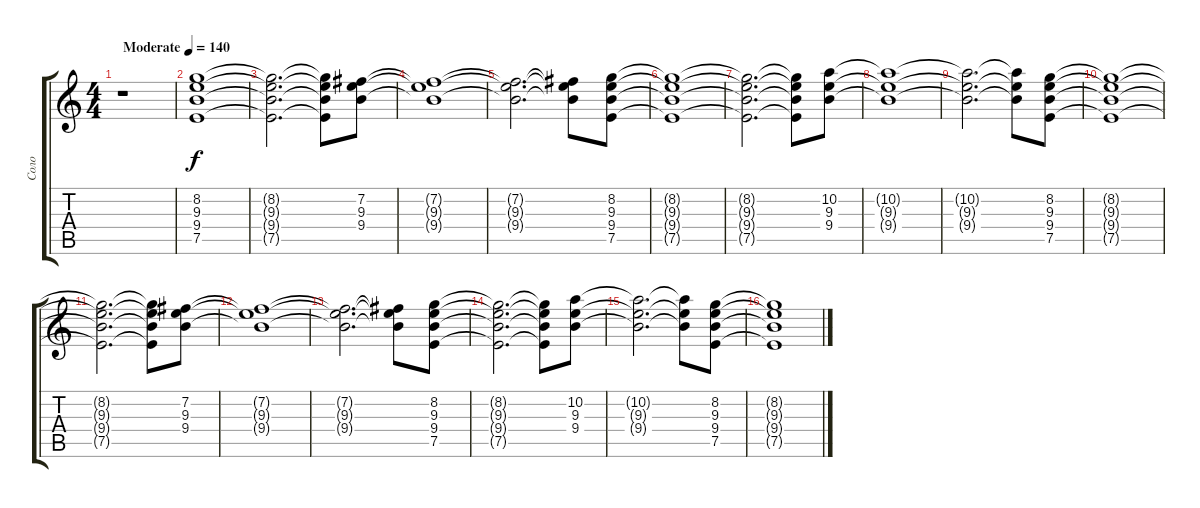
\track ("Соло" "Соло") {instrument distortionguitar}
\staff {score tabs}
\tuning (E4 B3 G3 D3 A2 E2) {hide}
\ts (4 4)
\tempo (140 "Moderate")
\clef g2
\ks c
r.1{dy f instrument distortionguitar} |
(8.2 9.3 9.4 7.5).1 |
(8.2{t} 9.3{t} 9.4{t} 7.5{t}).2{d} (8.2{t} 9.3{t} 9.4{t} 7.5{t}).8 (7.2 9.3 9.4).8 |
(7.2{t} 9.3{t} 9.4{t}).1 |
(7.2{t} 9.3{t} 9.4{t}).2{d} (7.2{t} 9.3{t} 9.4{t}).8 (8.2 9.3 9.4 7.5).8 |
(8.2{t} 9.3{t} 9.4{t} 7.5{t}).1 |
(8.2{t} 9.3{t} 9.4{t} 7.5{t}).2{d} (8.2{t} 9.3{t} 9.4{t} 7.5{t}).8 (10.2 9.3 9.4).8 |
(10.2{t} 9.3{t} 9.4{t}).1 |
(10.2{t} 9.3{t} 9.4{t}).2{d} (10.2{t} 9.3{t} 9.4{t}).8 (8.2 9.3 9.4 7.5).8 |
(8.2{t} 9.3{t} 9.4{t} 7.5{t}).1 |
(8.2{t} 9.3{t} 9.4{t} 7.5{t}).2{d} (8.2{t} 9.3{t} 9.4{t} 7.5{t}).8 (7.2 9.3 9.4).8 |
(7.2{t} 9.3{t} 9.4{t}).1 |
(7.2{t} 9.3{t} 9.4{t}).2{d} (7.2{t} 9.3{t} 9.4{t}).8 (8.2 9.3 9.4 7.5).8 |
(8.2{t} 9.3{t} 9.4{t} 7.5{t}).2{d} (8.2{t} 9.3{t} 9.4{t} 7.5{t}).8 (10.2 9.3 9.4).8 |
(10.2{t} 9.3{t} 9.4{t}).2{d} (10.2{t} 9.3{t} 9.4{t}).8 (8.2 9.3 9.4 7.5).8 |
(8.2{t} 9.3{t} 9.4{t} 7.5{t}).1
